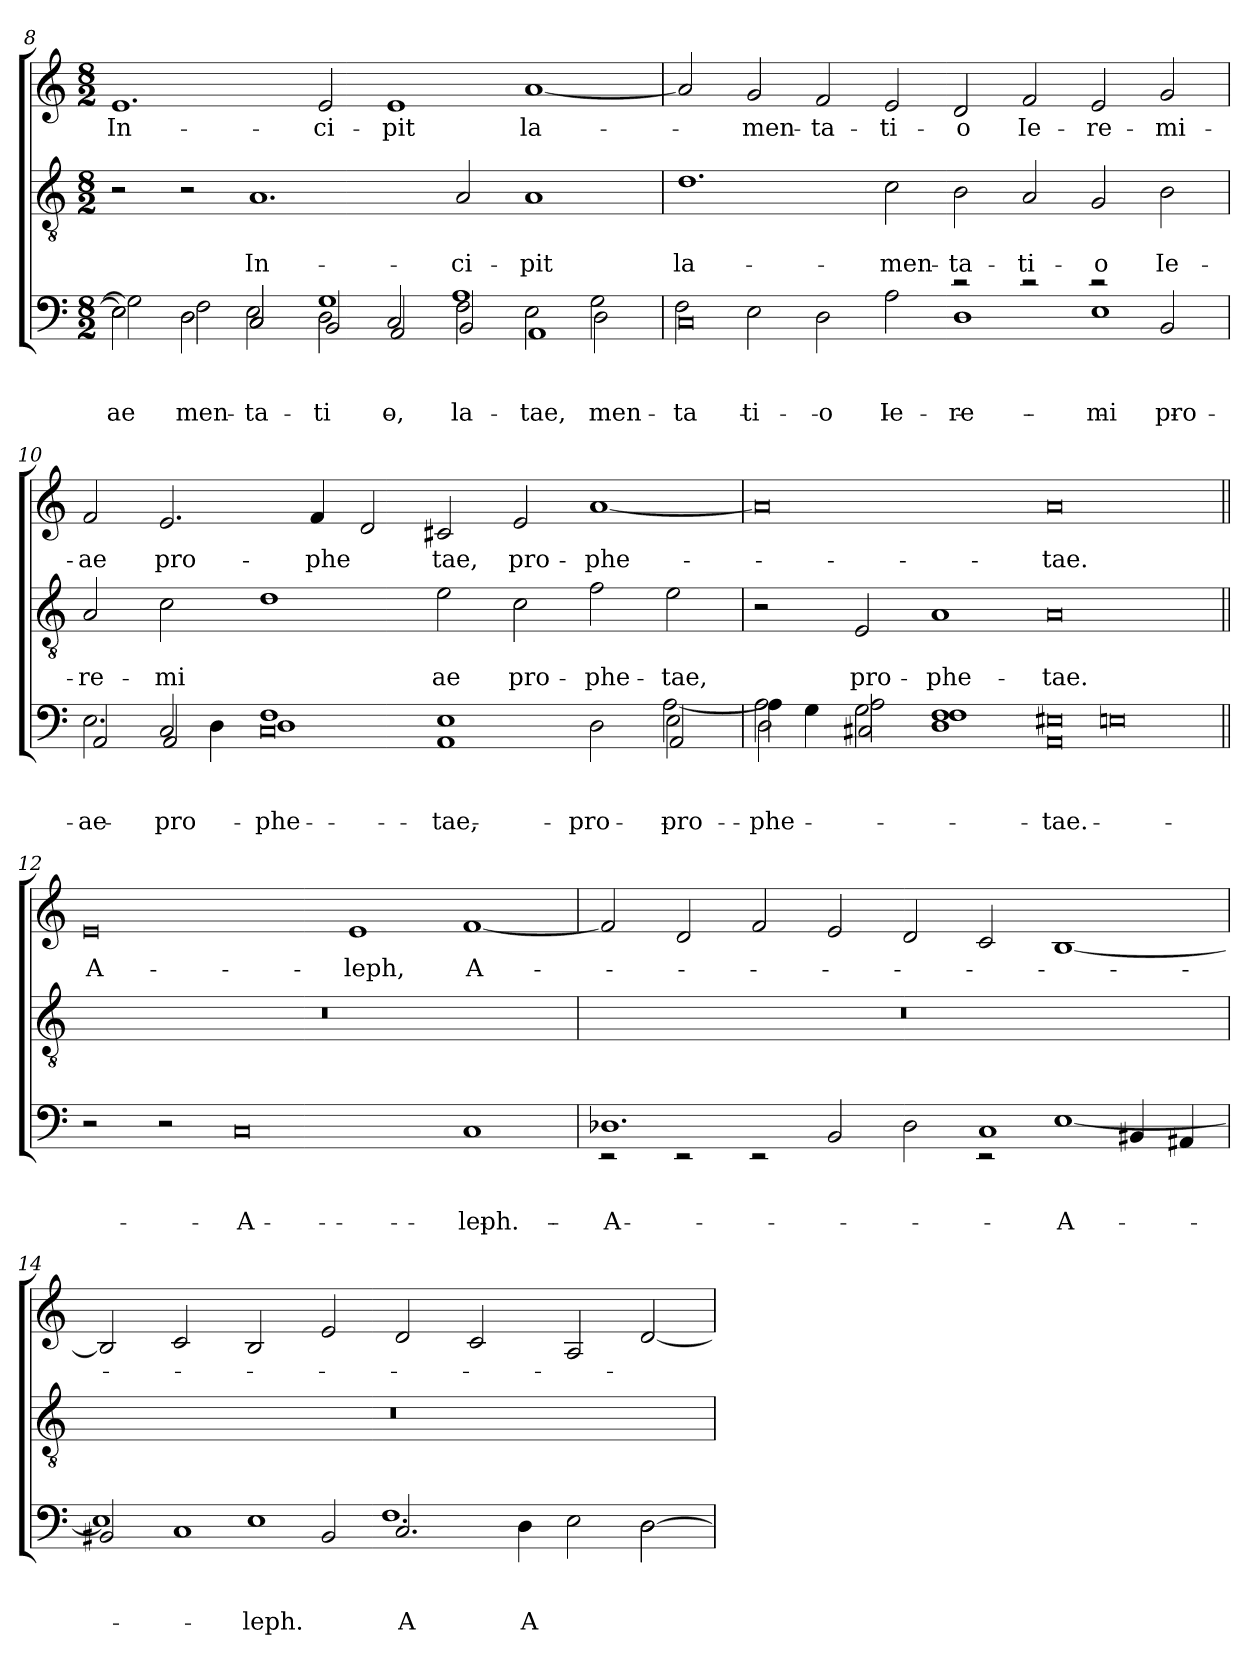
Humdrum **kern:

**kern	**text	**text	**text	**kern	**text	**text	**kern	**text
*part3	*part3	*part3	*part3	*part2	*part2	*part2	*part1	*part1
*staff3	*staff3	*staff3	*staff3	*staff2	*staff2	*staff2	*staff1	*staff1
*clefF4	*	*	*	*clefGv2	*	*	*clefG2	*
*k[]	*	*	*	*k[]	*	*	*k[]	*
*C:	*	*	*	*C:	*	*	*C:	*
*M8/2	*	*	*	*M8/2	*	*	*M8/2	*
=8	=8	=8	=8	=8	=8	=8	=8	=8
!	!	!	!LO:LY:b	!	!	!	!	!LO:LY:b
*^	*	*	*	*	*	*	*	*
*	*^	*	*	*	*	*	*	*	*
2E\	2G\]	2E\]	.	.	-ae	2r	.	.	1.e	In-
!	!	!	!	!	!LO:LY:b	!	!	!	!	!
!	!	!	!	!	!LO:LY:b	!	!	!	!	!
!	!	!	!	!	!LO:LY:b	!	!	!	!	!
2D\	2F\	2D\	.	.	men-	2r	.	.	.	.
!	!	!	!	!	!LO:LY:b	!	!	!	!	!
!	!	!	!	!	!LO:LY:b	!	!	!	!	!
!	!	!	!	!	!LO:LY:b	!	!	!LO:LY:b	!	!
2C/	2E\	2C/	.	.	-ta-	1.A	.	In-	.	.
!	!	!	!	!	!LO:LY:b	!	!	!	!	!
!	!	!	!	!	!LO:LY:b	!	!	!	!	!LO:LY:b
1G	2D\	2BB/	.	.	-ti-	.	.	.	2e/	-ci-
!	!	!	!	!	!LO:LY:b	!	!	!	!	!
!	!	!	!	!	!LO:LY:b	!	!	!	!	!LO:LY:b
.	2C/	2AA/	.	.	-o,	.	.	.	1e	-pit
!	!	!	!	!	!LO:LY:b	!	!	!	!	!
!	!	!	!	!	!LO:LY:b	!	!	!LO:LY:b	!	!
2F\	2BB/	1A	.	.	la-	2A/	.	-ci-	.	.
!	!	!	!	!	!LO:LY:b	!	!	!LO:LY:b	!	!LO:LY:b
2E\	1AA	.	.	.	-tae,	1A	.	-pit	[<1a	la-
!	!	!	!	!	!LO:LY:b	!	!	!	!	!
2D\	.	2G\	.	.	-men-	.	.	.	.	.
!!LO:PB:g=z
=9	=9	=9	=9	=9	=9	=9	=9	=9	=9	=9
!	!	!	!	!	!LO:LY:b	!	!	!	!	!
!	!	!	!	!	!LO:LY:b	!	!	!LO:LY:b	!	!
*	*v	*v	*	*	*	*	*	*	*	*
0C	2F\	.	.	-ta-	1.d	.	la-	2a/]	.
!	!	!	!	!LO:LY:b	!	!	!	!	!LO:LY:b
.	2E\	.	.	-ti-	.	.	.	2g/	-men-
!	!	!	!	!LO:LY:b	!	!	!	!	!LO:LY:b
.	2D\	.	.	-o	.	.	.	2f/	-ta-
!	!	!	!	!LO:LY:b	!	!	!LO:LY:b	!	!LO:LY:b
.	2A\	.	.	Ie-	2c\	.	-men-	2e/	-ti-
!	!	!	!	!LO:LY:b	!	!	!LO:LY:b	!	!LO:LY:b
2rc	1D	.	.	-re-	2B\	.	-ta-	2d/	-o
!	!	!	!	!	!	!	!LO:LY:b	!	!LO:LY:b
2rc	.	.	.	.	2A/	.	-ti-	2f/	Ie-
!	!	!	!	!LO:LY:b	!	!	!LO:LY:b	!	!LO:LY:b
2rc	1E	.	.	-mi-	2G/	.	-o	2e/	-re-
!	!	!	!	!LO:LY:b	!	!	!LO:LY:b	!	!LO:LY:b
2BB/	.	.	.	pro-	2B\	.	Ie-	2g/	-mi-
*v	*v	*	*	*	*	*	*	*	*
=10	=10	=10	=10	=10	=10	=10	=10	=10
!	!	!	!LO:LY:b	!	!	!	!	!
*^	*	*	*	*	*	*	*	*
*	*^	*	*	*	*	*	*	*	*
!	!	!	!	!	!LO:LY:b	!	!	!LO:LY:b	!	!LO:LY:b
2.E\	2ryy	2AA/	.	.	-ae	2A/	.	-re-	2f/	-ae
!	!	!	!	!	!LO:LY:b	!	!	!	!	!
!	!	!	!	!	!LO:LY:b	!	!	!LO:LY:b	!	!LO:LY:b
.	2C/	2AA/	.	.	pro-	2c\	.	-mi	2.e/	pro-
4D\	.	.	.	.	.	.	.	.	.	.
!	!	!	!	!	!LO:LY:b	!	!	!	!	!
!	!	!	!	!	!LO:LY:b	!	!	!	!	!
!	!	!	!	!	!LO:LY:b	!	!	!	!	!
0C	1F	1D	.	.	-phe-	1d	.	.	.	.
!	!	!	!	!	!	!	!	!	!	!LO:LY:b
.	.	.	.	.	.	.	.	.	4f/	-phe
.	.	.	.	.	.	.	.	.	2d/	.
!	!	!	!	!	!LO:LY:b	!	!	!	!	!
!	!	!	!	!	!LO:LY:b	!	!	!LO:LY:b	!	!LO:LY:b
.	1E	1AA	.	.	-tae,	2e\	.	ae	2c#X/	tae,
!	!	!	!	!	!	!	!	!LO:LY:b	!	!LO:LY:b
.	.	.	.	.	.	2c\	.	pro-	2e/	pro-
!	!	!	!	!	!LO:LY:b	!	!	!LO:LY:b	!	!LO:LY:b
2ryy	2D\	2ryy	.	.	pro-	2f\	.	-phe-	[<1a	-phe-
!	!	!	!	!	!LO:LY:b	!	!	!	!	!
!	!	!	!	!	!LO:LY:b	!	!	!	!	!
!	!	!	!	!	!LO:LY:b	!	!	!LO:LY:b	!	!
2E\	[>2A\	2AA/	.	.	pro-	2e\	.	-tae,	.	.
!!LO:LB:g=z
=11	=11	=11	=11	=11	=11	=11	=11	=11	=11	=11
*	*	*	*	*	*	*	*	*	*MM160	*
!	!	!	!	!	!LO:LY:b	!	!	!	!	!
!	!	!	!	!	!LO:LY:b	!	!	!	!	!
2A\	4A\]	2D\	.	.	phe	2r	.	.	0a]	.
.	4G\	.	.	.	.	.	.	.	.	.
!	!	!	!	!	!	!	!	!LO:LY:b	!	!
2G\	2A\	2C#X/	.	.	.	2E/	.	pro-	.	.
!	!	!	!	!	!	!	!	!LO:LY:b	!	!
1F	1F	1D	.	.	.	1A	.	-phe-	.	.
!	!	!	!	!	!LO:LY:b	!	!	!	!	!
!	!	!	!	!	!LO:LY:b	!	!	!	!	!
!	!	!	!	!	!LO:LY:b	!	!	!LO:LY:b	!	!LO:LY:b
0E#X	0En	0AA	.	.	tae.	0A	.	-tae.	0a	-tae.
*v	*v	*v	*	*	*	*	*	*	*	*
=12||	=12||	=12||	=12||	=12||	=12||	=12||	=12||	=12||
*	*	*	*	*	*	*	*MM200	*
*^	*	*	*	*	*	*	*	*
*	*^	*	*	*	*	*	*	*	*
!	!	!	!	!	!	!	!	!	!	!LO:LY:b
*v	*v	*v	*	*	*	*	*	*	*	*
2r	.	.	.	00r	.	.	0e	A-
2r	.	.	.	.	.	.	.	.
!	!	!	!LO:LY:b	!	!	!	!	!
0C	.	.	A-	.	.	.	.	.
!	!	!	!	!	!	!	!	!LO:LY:b
.	.	.	.	.	.	.	1e	-leph,
!	!	!	!LO:LY:b	!	!	!	!	!LO:LY:b
1C	.	.	-leph.-	.	.	.	[<1f	A-
=13	=13	=13	=13	=13	=13	=13	=13	=13
!	!	!	!LO:LY:b	!	!	!	!	!
*^	*	*	*	*	*	*	*	*
1.D-X	2rEE	.	.	-A	00r	.	.	2f/]	.
.	2rEE	.	.	.	.	.	.	2d/	.
.	2rEE	.	.	.	.	.	.	2f/	.
2BB/	1ryy	.	.	.	.	.	.	2e/	.
2D-\	.	.	.	.	.	.	.	2d/	.
1C	2rEE	.	.	.	.	.	.	2c/	.
!	!	!	!	!LO:LY:b	!	!	!	!	!
.	[>1E	.	.	A-	.	.	.	[<1B	.
4BB#X/	.	.	.	.	.	.	.	.	.
4AA#X/	.	.	.	.	.	.	.	.	.
!!LO:LB:g=z
=14	=14	=14	=14	=14	=14	=14	=14	=14	=14
2BB#X/	1E]	.	.	.	00r	.	.	2B/]	.
1C	.	.	.	.	.	.	.	2c/	.
!	!	!	!	!LO:LY:b	!	!	!	!	!
.	1E	.	.	leph.	.	.	.	2B/	.
2BB#/	.	.	.	.	.	.	.	2e/	.
!	!	!	!	!LO:LY:b	!	!	!	!	!
!	!	!	!	!LO:LY:b	!	!	!	!	!
2.C/	1.F	.	.	A	.	.	.	2d/	.
.	.	.	.	.	.	.	.	2c/	.
!	!	!	!	!LO:LY:b	!	!	!	!	!
4D\	.	.	.	A	.	.	.	.	.
2E\	.	.	.	.	.	.	.	2A/	.
[>2D\	2D\	.	.	.	.	.	.	[<2d/	.
*v	*v	*	*	*	*	*	*	*	*
=	=	=	=	=	=	=	=	=
*-	*-	*-	*-	*-	*-	*-	*-	*-
